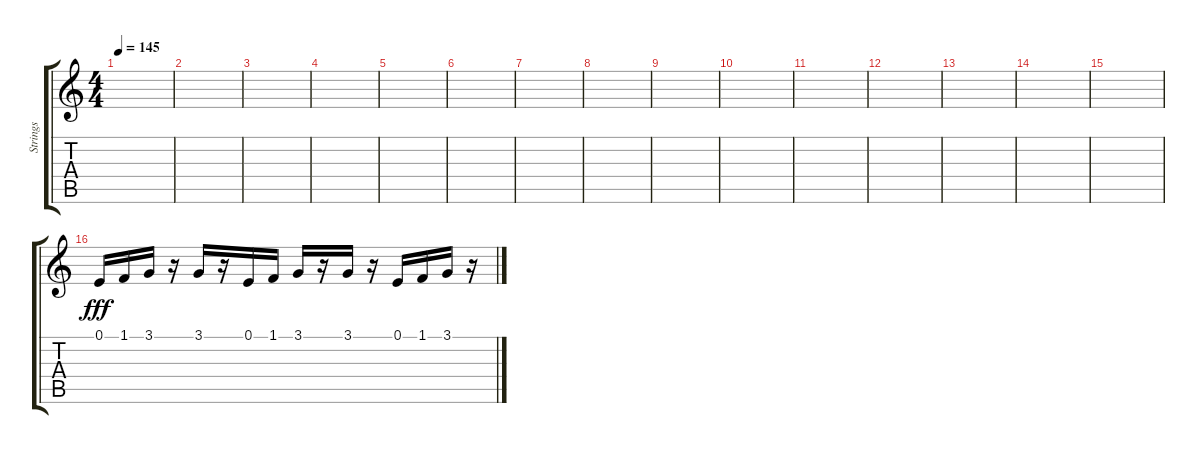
\track ("Strings" "Strings") {instrument stringensemble1}
\staff {score tabs}
\tuning (E4 B3 G3 D3 A2 E2) {hide}
\ts (4 4)
\tempo 145
\clef g2
\ks c
|
|
|
|
|
|
|
|
|
|
|
|
|
|
|
0.1.16{dy fff volume 16 balance 8 instrument tremolostrings} 1.1.16 3.1.16 r.16 3.1.16 r.16 0.1.16 1.1.16 3.1.16 r.16 3.1.16 r.16 0.1.16 1.1.16 3.1.16 r.16
